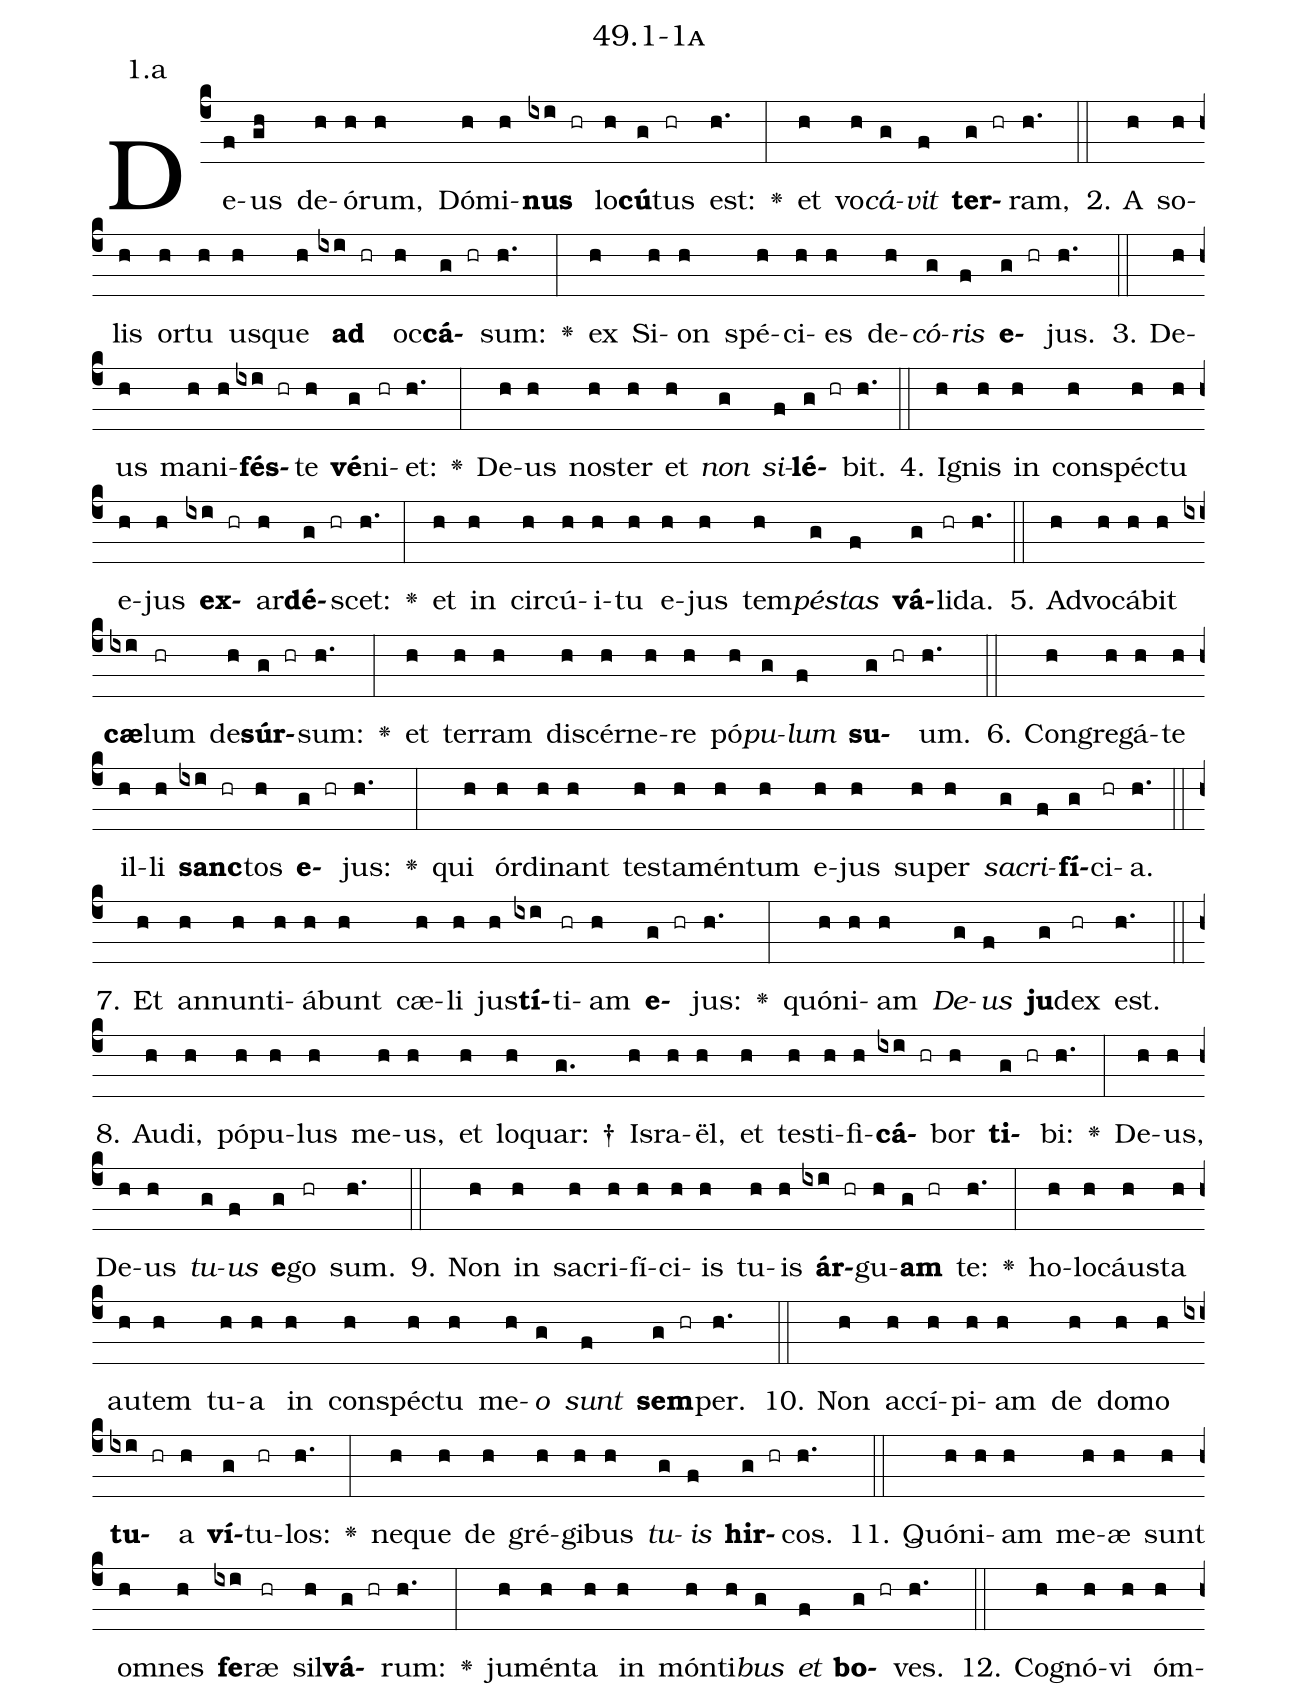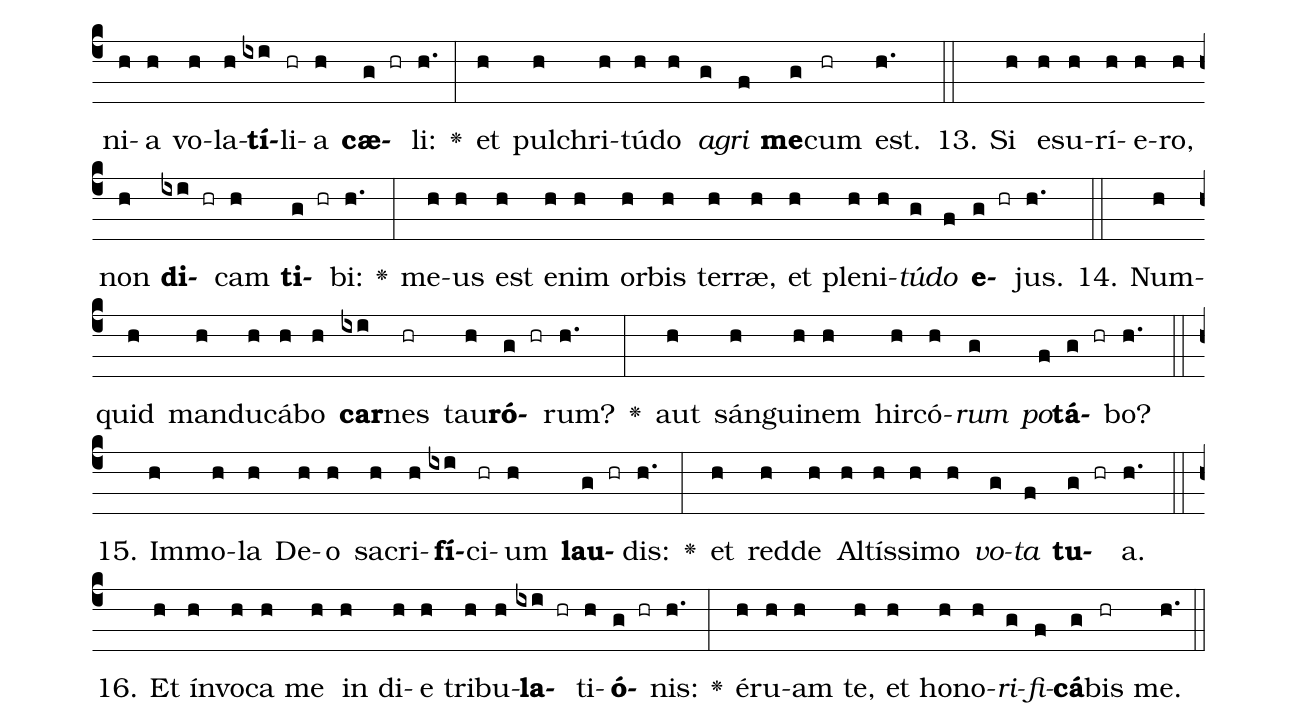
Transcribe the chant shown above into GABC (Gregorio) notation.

name: 49.1-1a;
annotation: 1.a;
%%
(c4)De(f)us(gh) de(h)ó(h)rum,(h) Dó(h)mi(h)<b>nus</b>(ixi hr) lo(h)<b>cú</b>(g)tus(hr) est:(h.) <v>\greheightstar</v>(:) et(h) vo(h)<i>cá</i>(g)<i>vit</i>(f) <b>ter</b>(g hr)ram,(h.) (::)
2. A(h) so(h)lis(h) or(h)tu(h) us(h)que(h) <b>ad</b>(ixi hr) oc(h)<b>cá</b>(g hr)sum:(h.) <v>\greheightstar</v>(:) ex(h) Si(h)on(h) spé(h)ci(h)es(h) de(h)<i>có</i>(g)<i>ris</i>(f) <b>e</b>(g hr)jus.(h.) (::)
3. De(h)us(h) ma(h)ni(h)<b>fés</b>(ixi hr)te(h) <b>vé</b>(g)ni(hr)et:(h.) <v>\greheightstar</v>(:) De(h)us(h) nos(h)ter(h) et(h) <i>non</i>(g) <i>si</i>(f)<b>lé</b>(g hr)bit.(h.) (::)
4. I(h)gnis(h) in(h) con(h)spéc(h)tu(h) e(h)jus(h) <b>ex</b>(ixi hr)ar(h)<b>dé</b>(g hr)scet:(h.) <v>\greheightstar</v>(:) et(h) in(h) cir(h)cú(h)i(h)tu(h) e(h)jus(h) tem(h)<i>pés</i>(g)<i>tas</i>(f) <b>vá</b>(g)li(hr)da.(h.) (::)
5. Ad(h)vo(h)cá(h)bit(h) <b>cæ</b>(ixi)lum(hr) de(h)<b>súr</b>(g hr)sum:(h.) <v>\greheightstar</v>(:) et(h) ter(h)ram(h) di(h)scér(h)ne(h)re(h) pó(h)<i>pu</i>(g)<i>lum</i>(f) <b>su</b>(g hr)um.(h.) (::)
6. Con(h)gre(h)gá(h)te(h) il(h)li(h) <b>sanc</b>(ixi hr)tos(h) <b>e</b>(g hr)jus:(h.) <v>\greheightstar</v>(:) qui(h) ór(h)di(h)nant(h) tes(h)ta(h)mén(h)tum(h) e(h)jus(h) su(h)per(h) <i>sa</i>(g)<i>cri</i>(f)<b>fí</b>(g)ci(hr)a.(h.) (::)
7. Et(h) an(h)nun(h)ti(h)á(h)bunt(h) cæ(h)li(h) jus(h)<b>tí</b>(ixi)ti(hr)am(h) <b>e</b>(g hr)jus:(h.) <v>\greheightstar</v>(:) quón(h)i(h)am(h) <i>De</i>(g)<i>us</i>(f) <b>ju</b>(g)dex(hr) est.(h.) (::)
8. Au(h)di,(h) pó(h)pu(h)lus(h) me(h)us,(h) et(h) lo(h)quar: †(g.) Is(h)ra(h)ël,(h) et(h) tes(h)ti(h)fi(h)<b>cá</b>(ixi hr)bor(h) <b>ti</b>(g hr)bi:(h.) <v>\greheightstar</v>(:) De(h)us,(h) De(h)us(h) <i>tu</i>(g)<i>us</i>(f) <b>e</b>(g)go(hr) sum.(h.) (::)
9. Non(h) in(h) sa(h)cri(h)fí(h)ci(h)is(h) tu(h)is(h) <b>ár</b>(ixi hr)gu(h)<b>am</b>(g hr) te:(h.) <v>\greheightstar</v>(:) ho(h)lo(h)cáus(h)ta(h) au(h)tem(h) tu(h)a(h) in(h) con(h)spéc(h)tu(h) me(h)<i>o</i>(g) <i>sunt</i>(f) <b>sem</b>(g hr)per.(h.) (::)
10. Non(h) ac(h)cí(h)pi(h)am(h) de(h) do(h)mo(h) <b>tu</b>(ixi hr)a(h) <b>ví</b>(g)tu(hr)los:(h.) <v>\greheightstar</v>(:) ne(h)que(h) de(h) gré(h)gi(h)bus(h) <i>tu</i>(g)<i>is</i>(f) <b>hir</b>(g hr)cos.(h.) (::)
11. Quón(h)i(h)am(h) me(h)æ(h) sunt(h) om(h)nes(h) <b>fe</b>(ixi)ræ(hr) sil(h)<b>vá</b>(g hr)rum:(h.) <v>\greheightstar</v>(:) ju(h)mén(h)ta(h) in(h) món(h)ti(h)<i>bus</i>(g) <i>et</i>(f) <b>bo</b>(g hr)ves.(h.) (::)
12. Co(h)gnó(h)vi(h) óm(h)ni(h)a(h) vo(h)la(h)<b>tí</b>(ixi)li(hr)a(h) <b>cæ</b>(g hr)li:(h.) <v>\greheightstar</v>(:) et(h) pul(h)chri(h)tú(h)do(h) <i>a</i>(g)<i>gri</i>(f) <b>me</b>(g)cum(hr) est.(h.) (::)
13. Si(h) e(h)su(h)rí(h)e(h)ro,(h) non(h) <b>di</b>(ixi hr)cam(h) <b>ti</b>(g hr)bi:(h.) <v>\greheightstar</v>(:) me(h)us(h) est(h) e(h)nim(h) or(h)bis(h) ter(h)ræ,(h) et(h) ple(h)ni(h)<i>tú</i>(g)<i>do</i>(f) <b>e</b>(g hr)jus.(h.) (::)
14. Num(h)quid(h) man(h)du(h)cá(h)bo(h) <b>car</b>(ixi)nes(hr) tau(h)<b>ró</b>(g hr)rum?(h.) <v>\greheightstar</v>(:) aut(h) sán(h)gui(h)nem(h) hir(h)có(h)<i>rum</i>(g) <i>po</i>(f)<b>tá</b>(g hr)bo?(h.) (::)
15. Im(h)mo(h)la(h) De(h)o(h) sa(h)cri(h)<b>fí</b>(ixi)ci(hr)um(h) <b>lau</b>(g hr)dis:(h.) <v>\greheightstar</v>(:) et(h) red(h)de(h) Al(h)tís(h)si(h)mo(h) <i>vo</i>(g)<i>ta</i>(f) <b>tu</b>(g hr)a.(h.) (::)
16. Et(h) ín(h)vo(h)ca(h) me(h) in(h) di(h)e(h) tri(h)bu(h)<b>la</b>(ixi hr)ti(h)<b>ó</b>(g hr)nis:(h.) <v>\greheightstar</v>(:) é(h)ru(h)am(h) te,(h) et(h) ho(h)no(h)<i>ri</i>(g)<i>fi</i>(f)<b>cá</b>(g)bis(hr) me.(h.) (::)
